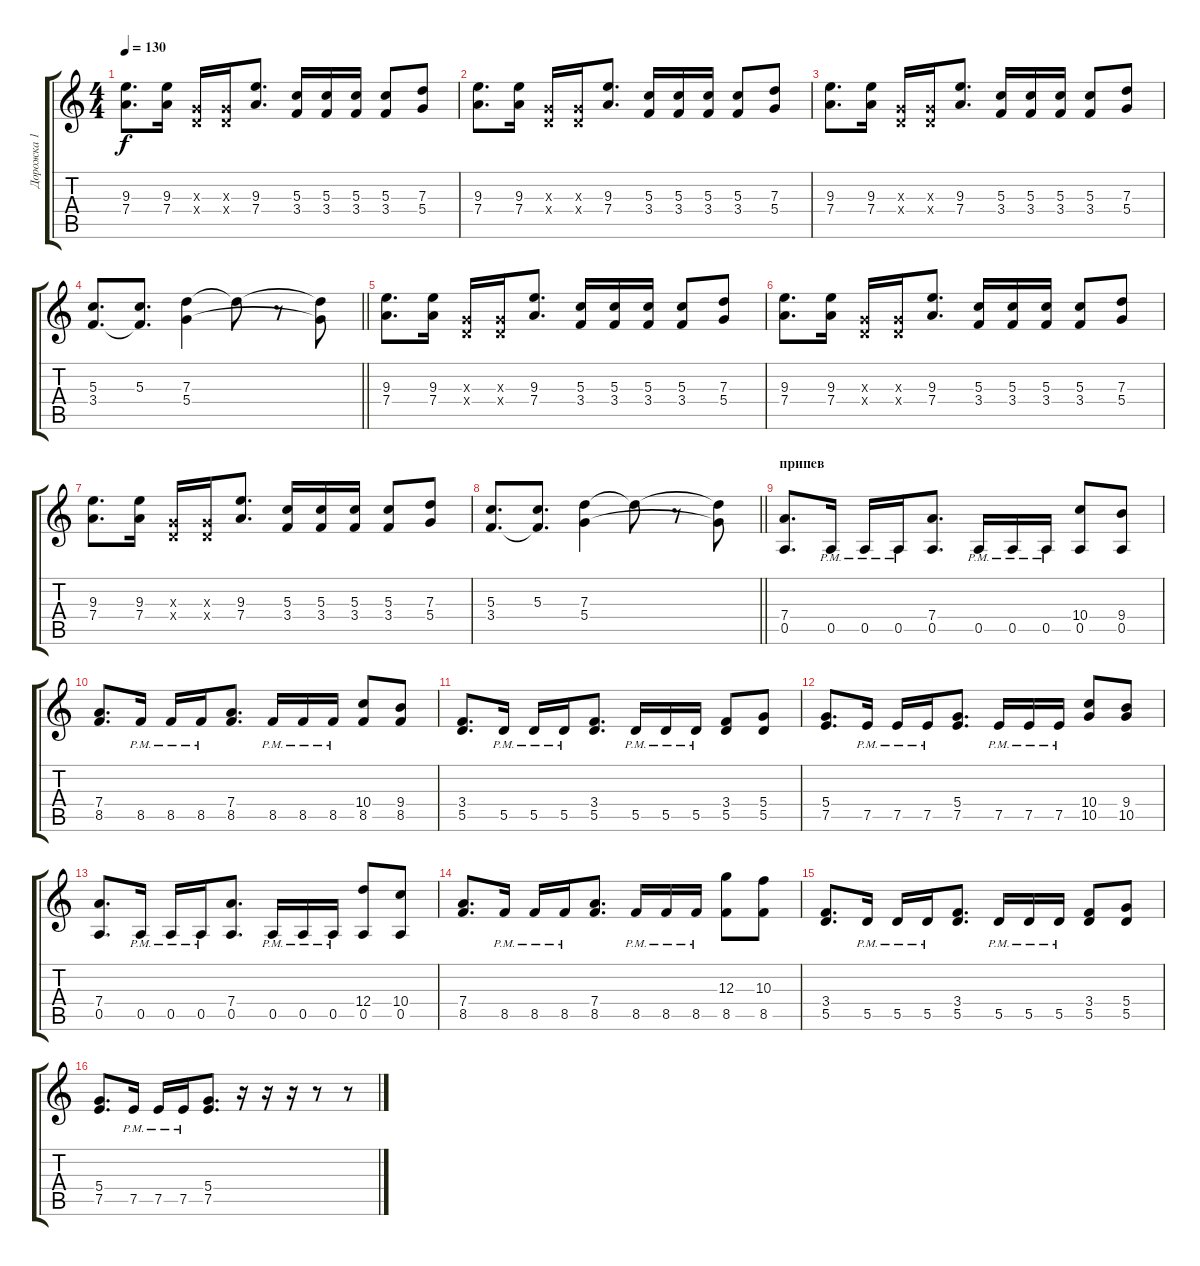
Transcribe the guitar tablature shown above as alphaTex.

\track ("Дорожка 1" "Дорожка 1") {instrument distortionguitar}
\staff {score tabs}
\tuning (E4 B3 G3 D3 A2 D2) {hide}
\ts (4 4)
\tempo 130
\clef g2
\ks c
(9.3 7.4).8{d dy f} (9.3 7.4).16 (0.3{x} 0.4{x}).16 (0.3{x} 0.4{x}).16 (9.3 7.4).8{d} (5.3 3.4).16 (5.3 3.4).16 (5.3 3.4).16 (5.3 3.4).8 (7.3 5.4).8 |
(9.3 7.4).8{d} (9.3 7.4).16 (0.3{x} 0.4{x}).16 (0.3{x} 0.4{x}).16 (9.3 7.4).8{d} (5.3 3.4).16 (5.3 3.4).16 (5.3 3.4).16 (5.3 3.4).8 (7.3 5.4).8 |
(9.3 7.4).8{d} (9.3 7.4).16 (0.3{x} 0.4{x}).16 (0.3{x} 0.4{x}).16 (9.3 7.4).8{d} (5.3 3.4).16 (5.3 3.4).16 (5.3 3.4).16 (5.3 3.4).8 (7.3 5.4).8 |
\barLineRight lightlight
(5.3 3.4).8{d} (5.3 3.4{t}).8{d} (7.3 5.4).4 7.3{t}.8 r.8 (7.3{t} 5.4{t}).8 |
(9.3 7.4).8{d} (9.3 7.4).16 (0.3{x} 0.4{x}).16 (0.3{x} 0.4{x}).16 (9.3 7.4).8{d} (5.3 3.4).16 (5.3 3.4).16 (5.3 3.4).16 (5.3 3.4).8 (7.3 5.4).8 |
(9.3 7.4).8{d} (9.3 7.4).16 (0.3{x} 0.4{x}).16 (0.3{x} 0.4{x}).16 (9.3 7.4).8{d} (5.3 3.4).16 (5.3 3.4).16 (5.3 3.4).16 (5.3 3.4).8 (7.3 5.4).8 |
(9.3 7.4).8{d} (9.3 7.4).16 (0.3{x} 0.4{x}).16 (0.3{x} 0.4{x}).16 (9.3 7.4).8{d} (5.3 3.4).16 (5.3 3.4).16 (5.3 3.4).16 (5.3 3.4).8 (7.3 5.4).8 |
\barLineRight lightlight
(5.3 3.4).8{d} (5.3 3.4{t}).8{d} (7.3 5.4).4 7.3{t}.8 r.8 (7.3{t} 5.4{t}).8 |
\section ("" "припев")
(7.4 0.5).8{d} 0.5{pm}.16 0.5{pm}.16 0.5{pm}.16 (7.4 0.5).8{d} 0.5{pm}.16 0.5{pm}.16 0.5{pm}.16 (10.4 0.5).8 (9.4 0.5).8 |
(7.4 8.5).8{d} 8.5{pm}.16 8.5{pm}.16 8.5{pm}.16 (7.4 8.5).8{d} 8.5{pm}.16 8.5{pm}.16 8.5{pm}.16 (10.4 8.5).8 (9.4 8.5).8 |
(3.4 5.5).8{d} 5.5{pm}.16 5.5{pm}.16 5.5{pm}.16 (3.4 5.5).8{d} 5.5{pm}.16 5.5{pm}.16 5.5{pm}.16 (3.4 5.5).8 (5.4 5.5).8 |
(5.4 7.5).8{d} 7.5{pm}.16 7.5{pm}.16 7.5{pm}.16 (5.4 7.5).8{d} 7.5{pm}.16 7.5{pm}.16 7.5{pm}.16 (10.4 10.5).8 (9.4 10.5).8 |
(7.4 0.5).8{d} 0.5{pm}.16 0.5{pm}.16 0.5{pm}.16 (7.4 0.5).8{d} 0.5{pm}.16 0.5{pm}.16 0.5{pm}.16 (12.4 0.5).8 (10.4 0.5).8 |
(7.4 8.5).8{d} 8.5{pm}.16 8.5{pm}.16 8.5{pm}.16 (7.4 8.5).8{d} 8.5{pm}.16 8.5{pm}.16 8.5{pm}.16 (12.3 8.5).8 (10.3 8.5).8 |
(3.4 5.5).8{d} 5.5{pm}.16 5.5{pm}.16 5.5{pm}.16 (3.4 5.5).8{d} 5.5{pm}.16 5.5{pm}.16 5.5{pm}.16 (3.4 5.5).8 (5.4 5.5).8 |
(5.4 7.5).8{d} 7.5{pm}.16 7.5{pm}.16 7.5{pm}.16 (5.4 7.5).8{d} r.16 r.16 r.16 r.8 r.8
